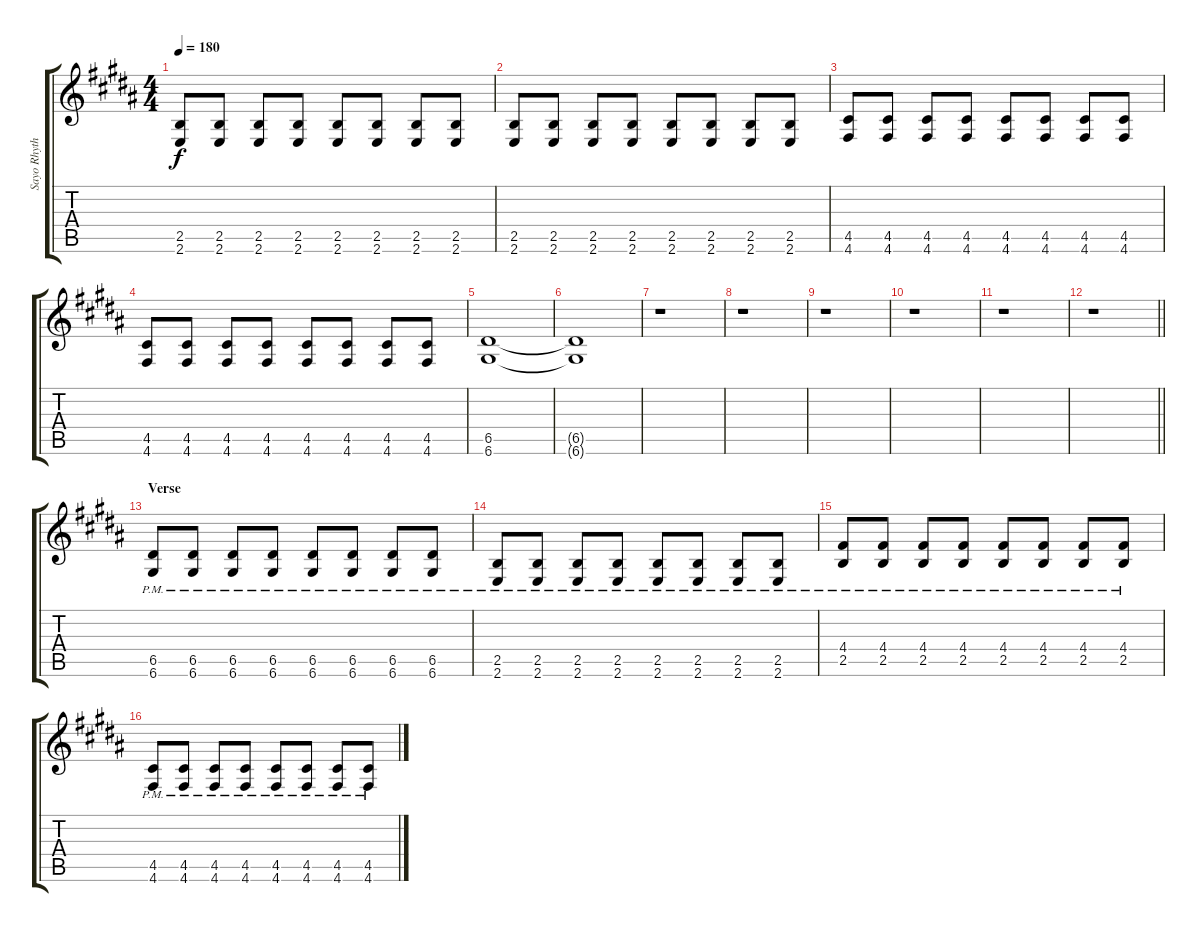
\track ("Sayo Rhythmic Guitar" "Sayo Rhyth") {instrument distortionguitar}
\staff {score tabs}
\tuning (E4 B3 G3 D3 A2 D2) {hide}
\ts (4 4)
\tempo 180
\clef g2
\ks b
(2.5 2.6).8{dy f} (2.5 2.6).8 (2.5 2.6).8 (2.5 2.6).8 (2.5 2.6).8 (2.5 2.6).8 (2.5 2.6).8 (2.5 2.6).8 |
(2.5 2.6).8 (2.5 2.6).8 (2.5 2.6).8 (2.5 2.6).8 (2.5 2.6).8 (2.5 2.6).8 (2.5 2.6).8 (2.5 2.6).8 |
(4.5 4.6).8 (4.5 4.6).8 (4.5 4.6).8 (4.5 4.6).8 (4.5 4.6).8 (4.5 4.6).8 (4.5 4.6).8 (4.5 4.6).8 |
(4.5 4.6).8 (4.5 4.6).8 (4.5 4.6).8 (4.5 4.6).8 (4.5 4.6).8 (4.5 4.6).8 (4.5 4.6).8 (4.5 4.6).8 |
(6.5 6.6).1 |
(6.5{t} 6.6{t}).1 |
r.1 |
r.1 |
r.1 |
r.1 |
r.1 |
\barLineRight lightlight
r.1 |
\section ("" "Verse")
(6.5{pm} 6.6{pm}).8 (6.5{pm} 6.6{pm}).8 (6.5{pm} 6.6{pm}).8 (6.5{pm} 6.6{pm}).8 (6.5{pm} 6.6{pm}).8 (6.5{pm} 6.6{pm}).8 (6.5{pm} 6.6{pm}).8 (6.5{pm} 6.6{pm}).8 |
(2.5{pm} 2.6{pm}).8 (2.5{pm} 2.6{pm}).8 (2.5{pm} 2.6{pm}).8 (2.5{pm} 2.6{pm}).8 (2.5{pm} 2.6{pm}).8 (2.5{pm} 2.6{pm}).8 (2.5{pm} 2.6{pm}).8 (2.5{pm} 2.6{pm}).8 |
(4.4{pm} 2.5{pm}).8 (4.4{pm} 2.5{pm}).8 (4.4{pm} 2.5{pm}).8 (4.4{pm} 2.5{pm}).8 (4.4{pm} 2.5{pm}).8 (4.4{pm} 2.5{pm}).8 (4.4{pm} 2.5{pm}).8 (4.4{pm} 2.5{pm}).8 |
(4.5{pm} 4.6{pm}).8 (4.5{pm} 4.6{pm}).8 (4.5{pm} 4.6{pm}).8 (4.5{pm} 4.6{pm}).8 (4.5{pm} 4.6{pm}).8 (4.5{pm} 4.6{pm}).8 (4.5{pm} 4.6{pm}).8 (4.5{pm} 4.6{pm}).8
